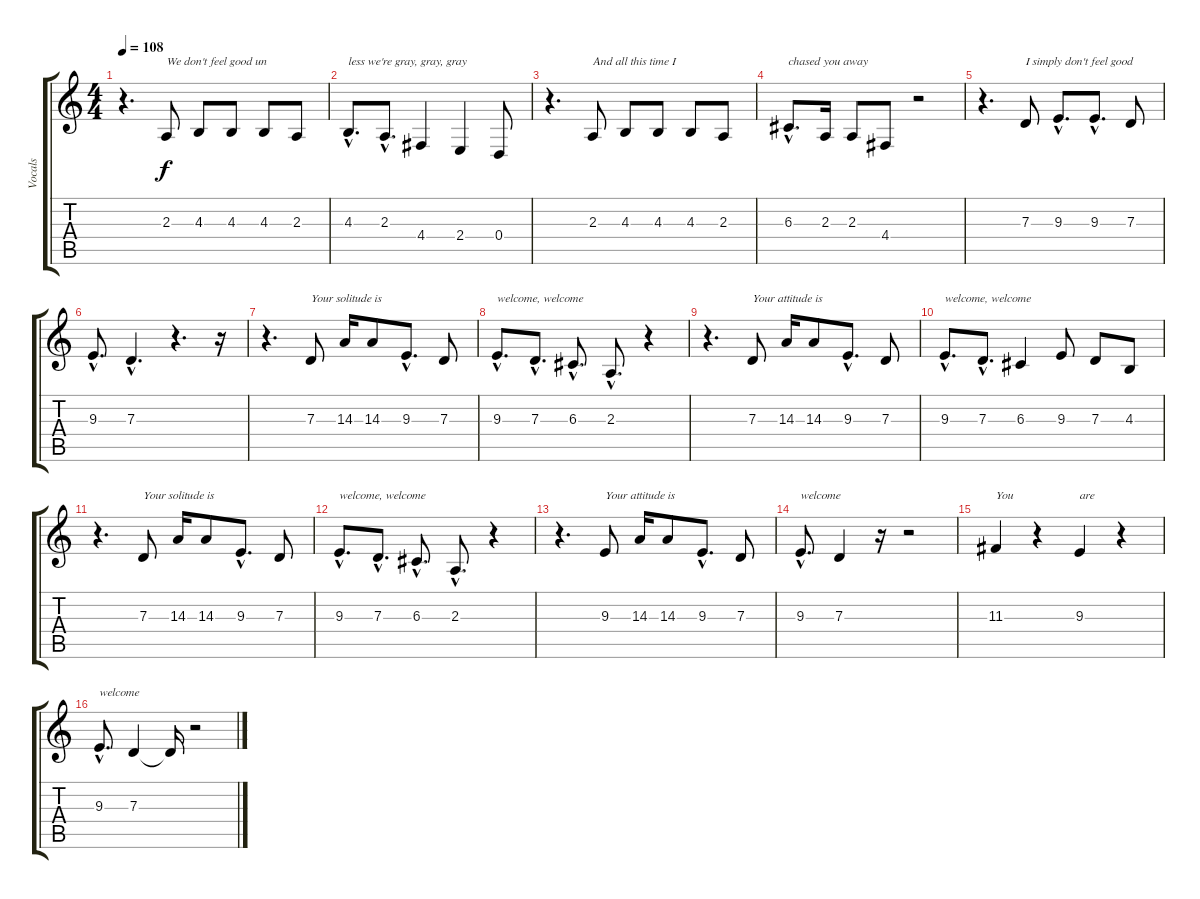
\track ("Vocals" "Vocals") {instrument altosax}
\staff {score tabs}
\tuning (E4 B3 G3 D3 A2 E2) {hide}
\ts (4 4)
\tempo 108
\clef g2
\ks c
r.4{d dy f} 2.3.8{txt "We don't feel good un"} 4.3.8 4.3.8 4.3.8 2.3.8 |
4.3{hac}.8{d txt "less we're gray, gray, gray"} 2.3{hac}.8{d} 4.4.4 2.4.4 0.4.8 |
r.4{d} 2.3.8{txt "And all this time I"} 4.3.8 4.3.8 4.3.8 2.3.8 |
6.3{hac}.8{d txt "chased you away"} 2.3.16 2.3.8 4.4.8 r.2 |
r.4{d} 7.3.8{txt "I simply don't feel good"} 9.3{hac}.8{d} 9.3{hac}.8{d} 7.3.8 |
9.3{hac}.8{d} 7.3{hac}.4{d} r.4{d} r.16 |
r.4{d} 7.3.8{txt "Your solitude is"} 14.3.16 14.3.8 9.3{hac}.8{d} 7.3.8 |
9.3{hac}.8{d txt "welcome, welcome"} 7.3{hac}.8{d} 6.3{hac}.8{d} 2.3{hac}.8{d} r.4 |
r.4{d} 7.3.8{txt "Your attitude is"} 14.3.16 14.3.8 9.3{hac}.8{d} 7.3.8 |
9.3{hac}.8{d txt "welcome, welcome"} 7.3{hac}.8{d} 6.3.4 9.3.8 7.3.8 4.3.8 |
r.4{d} 7.3.8{txt "Your solitude is"} 14.3.16 14.3.8 9.3{hac}.8{d} 7.3.8 |
9.3{hac}.8{d txt "welcome, welcome"} 7.3{hac}.8{d} 6.3{hac}.8{d} 2.3{hac}.8{d} r.4 |
r.4{d} 9.3.8{txt "Your attitude is"} 14.3.16 14.3.8 9.3{hac}.8{d} 7.3.8 |
9.3{hac}.8{d txt "welcome"} 7.3.4 r.16 r.2 |
11.3.4{txt "You"} r.4 9.3.4{txt "are"} r.4 |
9.3{hac}.8{d txt "welcome"} 7.3.4 7.3{t}.16 r.2
